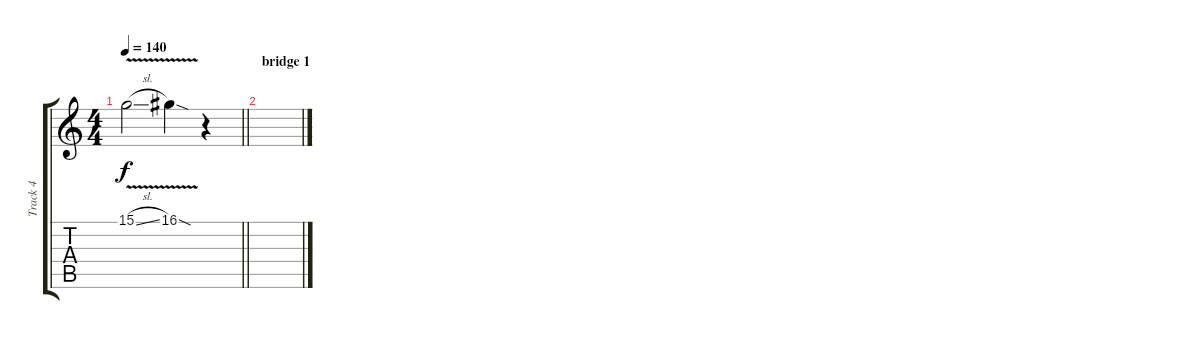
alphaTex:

\track ("Track 4" "Track 4") {instrument pad3polysynth}
\staff {score tabs}
\tuning (E4 B3 G3 D3 A2 E2) {hide}
\ts (4 4)
\tempo 140
\clef g2
\barLineRight lightlight
\ks c
15.1{v sl}.2{dy f} 16.1{v sod}.4 r.4 |
\section ("" "bridge 1")
